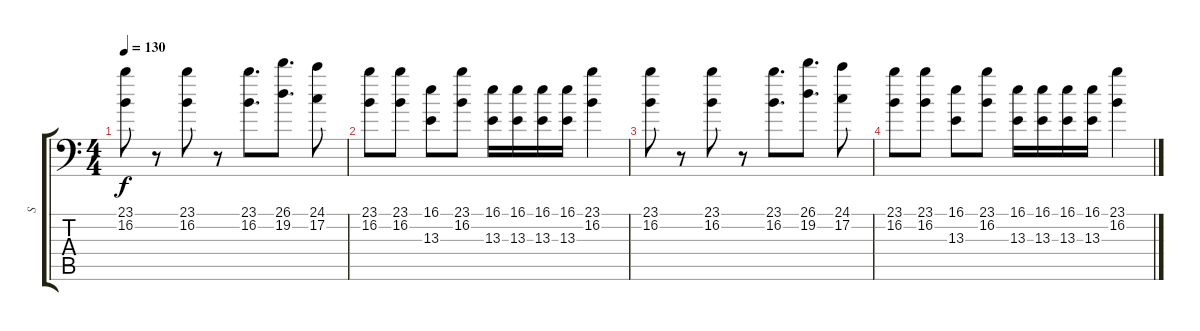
\track ("S" "S") {instrument lead2sawtooth}
\staff {score tabs}
\tuning (C4 G3 Eb3 Bb2 F2 Bb1) {hide}
\ts (4 4)
\tempo 130
\clef f4
\ks c
(23.1 16.2).8{dy f} r.8 (23.1 16.2).8 r.8 (23.1 16.2).8{d} (26.1 19.2).8{d} (24.1 17.2).8 |
(23.1 16.2).8 (23.1 16.2).8 (16.1 13.3).8 (23.1 16.2).8 (16.1 13.3).16 (16.1 13.3).16 (16.1 13.3).16 (16.1 13.3).16 (23.1 16.2).4 |
(23.1 16.2).8 r.8 (23.1 16.2).8 r.8 (23.1 16.2).8{d} (26.1 19.2).8{d} (24.1 17.2).8 |
(23.1 16.2).8 (23.1 16.2).8 (16.1 13.3).8 (23.1 16.2).8 (16.1 13.3).16 (16.1 13.3).16 (16.1 13.3).16 (16.1 13.3).16 (23.1 16.2).4
